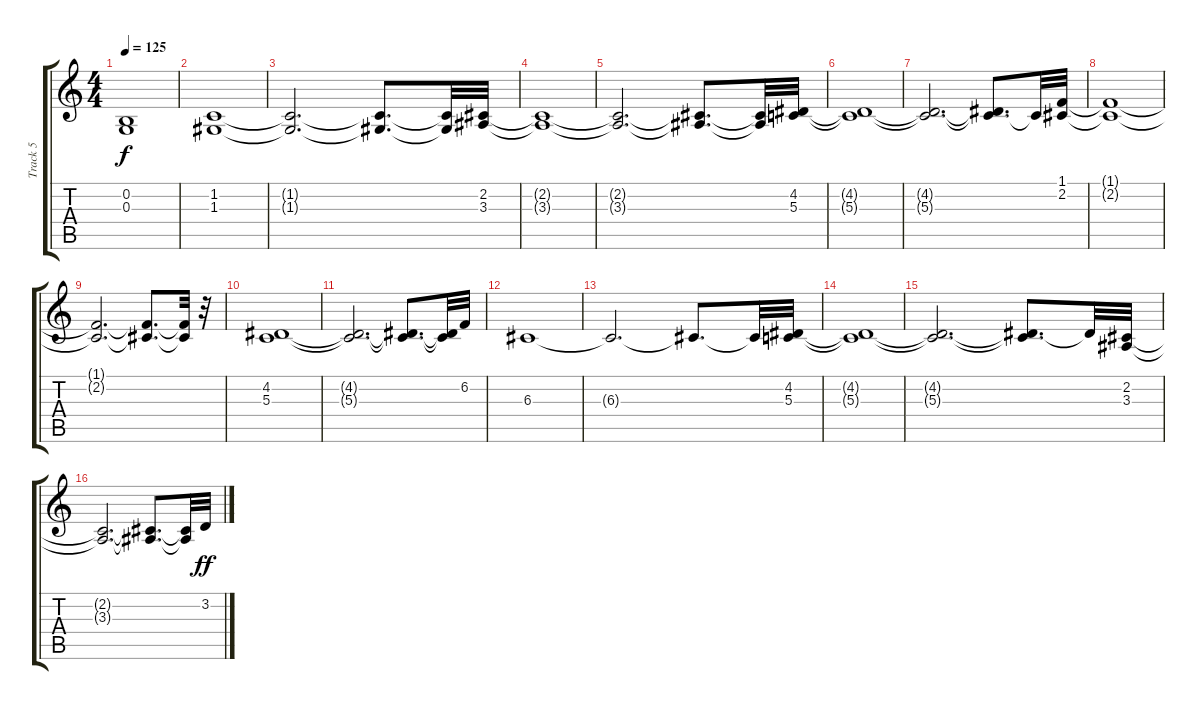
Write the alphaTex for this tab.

\track ("Track 5" "Track 5") {instrument stringensemble2}
\staff {score tabs}
\tuning (E4 B3 G3 D3 A2 E2) {hide}
\ts (4 4)
\tempo 125
\clef g2
\ks c
(0.2{t} 0.3{t}).1{dy f} |
(1.2 1.3).1 |
(1.2{t} 1.3{t}).2{d} (1.2{t} 1.3{t}).8{d} (1.2{t} 1.3{t}).32 (2.2 3.3).32 |
(2.2{t} 3.3{t}).1 |
(2.2{t} 3.3{t}).2{d} (2.2{t} 3.3{t}).8{d} (2.2{t} 3.3{t}).32 (4.2 5.3).32 |
(4.2{t} 5.3{t}).1 |
(4.2{t} 5.3{t}).2{d} (4.2{t} 5.3{t}).8{d} 5.3{t}.32 (1.1 2.2).32 |
(1.1{t} 2.2{t}).1 |
(1.1{t} 2.2{t}).2{d} (1.1{t} 2.2{t}).8{d} (1.1{t} 2.2{t}).32 r.32 |
(4.2 5.3).1 |
(4.2{t} 5.3{t}).2{d} (4.2{t} 5.3{t}).8{d} (4.2{t} 5.3{t}).32 6.2.32 |
6.3.1 |
6.3{t}.2{d} 6.3{t}.8{d} 6.3{t}.32 (4.2 5.3).32 |
(4.2{t} 5.3{t}).1 |
(4.2{t} 5.3{t}).2{d} (4.2{t} 5.3{t}).8{d} 4.2{t}.32 (2.2 3.3).32 |
(2.2{t} 3.3{t}).2{d} (2.2{t} 3.3{t}).8{d} (2.2{t} 3.3{t}).32 3.2.32{dy ff}
